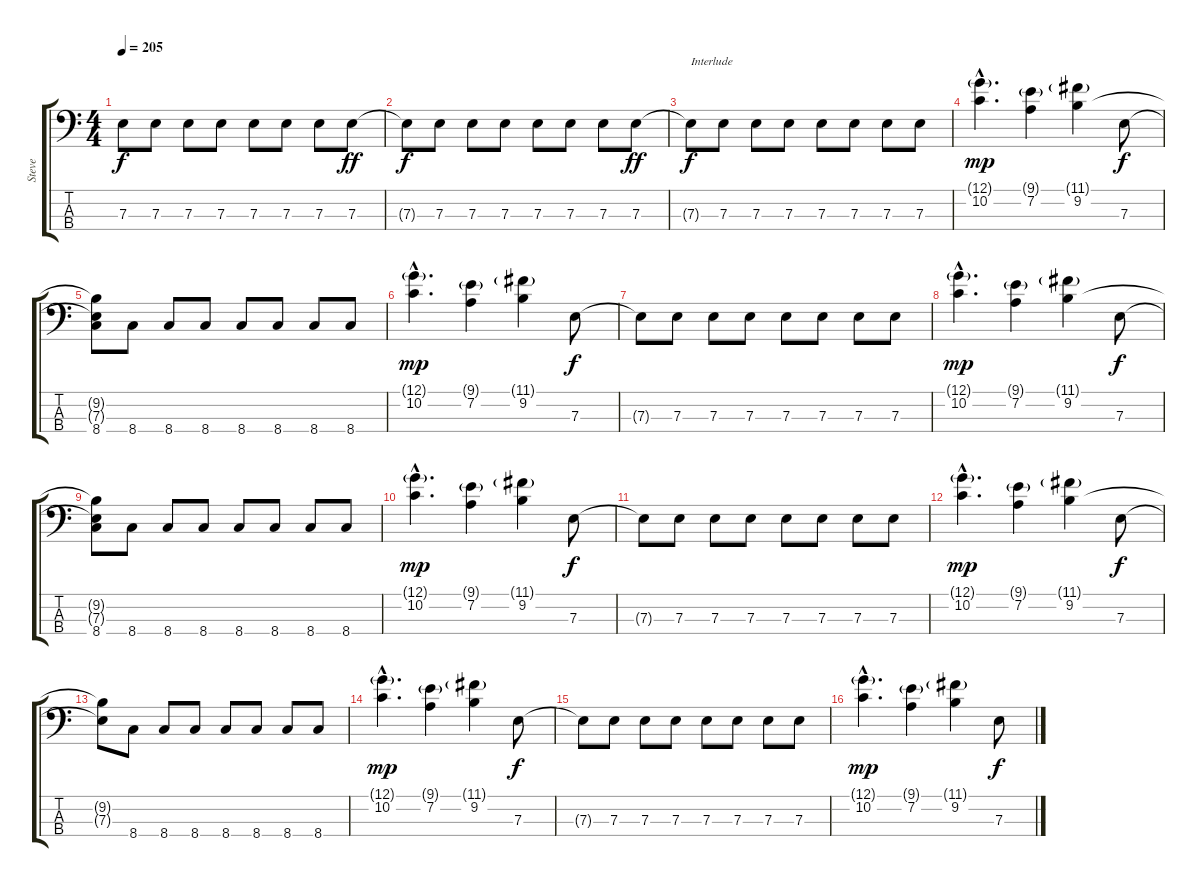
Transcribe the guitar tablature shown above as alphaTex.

\track ("Steve" "Steve") {instrument electricbassfinger}
\staff {score tabs}
\tuning (G2 D2 A1 E1) {hide}
\ts (4 4)
\tempo 205
\clef f4
\ks c
7.3{t}.8{dy f} 7.3.8 7.3.8 7.3.8 7.3.8 7.3.8 7.3.8 7.3.8{dy ff} |
7.3{t}.8{dy f} 7.3.8 7.3.8 7.3.8 7.3.8 7.3.8 7.3.8 7.3.8{dy ff volume 16} |
7.3{t}.8{txt "Interlude" dy f} 7.3.8 7.3.8 7.3.8 7.3.8 7.3.8 7.3.8 7.3.8 |
(12.1{g hac} 10.2{hac}).4{d dy mp} (9.1{g} 7.2).4 (11.1{g} 9.2).4 7.3.8{dy f} |
(9.2{t} 7.3{t} 8.4).8 8.4.8 8.4.8 8.4.8 8.4.8 8.4.8 8.4.8 8.4.8 |
(12.1{g hac} 10.2{hac}).4{d dy mp} (9.1{g} 7.2).4 (11.1{g} 9.2).4 7.3.8{dy f} |
7.3{t}.8 7.3.8 7.3.8 7.3.8 7.3.8 7.3.8 7.3.8 7.3.8 |
(12.1{g hac} 10.2{hac}).4{d dy mp} (9.1{g} 7.2).4 (11.1{g} 9.2).4 7.3.8{dy f} |
(9.2{t} 7.3{t} 8.4).8 8.4.8 8.4.8 8.4.8 8.4.8 8.4.8 8.4.8 8.4.8 |
(12.1{g hac} 10.2{hac}).4{d dy mp} (9.1{g} 7.2).4 (11.1{g} 9.2).4 7.3.8{dy f} |
7.3{t}.8 7.3.8 7.3.8 7.3.8 7.3.8 7.3.8 7.3.8 7.3.8 |
(12.1{g hac} 10.2{hac}).4{d dy mp} (9.1{g} 7.2).4 (11.1{g} 9.2).4 7.3.8{dy f} |
(9.2{t} 7.3{t}).8 8.4.8 8.4.8 8.4.8 8.4.8 8.4.8 8.4.8 8.4.8 |
(12.1{g hac} 10.2{hac}).4{d dy mp} (9.1{g} 7.2).4 (11.1{g} 9.2).4 7.3.8{dy f} |
7.3{t}.8 7.3.8 7.3.8 7.3.8 7.3.8 7.3.8 7.3.8 7.3.8 |
(12.1{g hac} 10.2{hac}).4{d dy mp} (9.1{g} 7.2).4 (11.1{g} 9.2).4 7.3.8{dy f}
